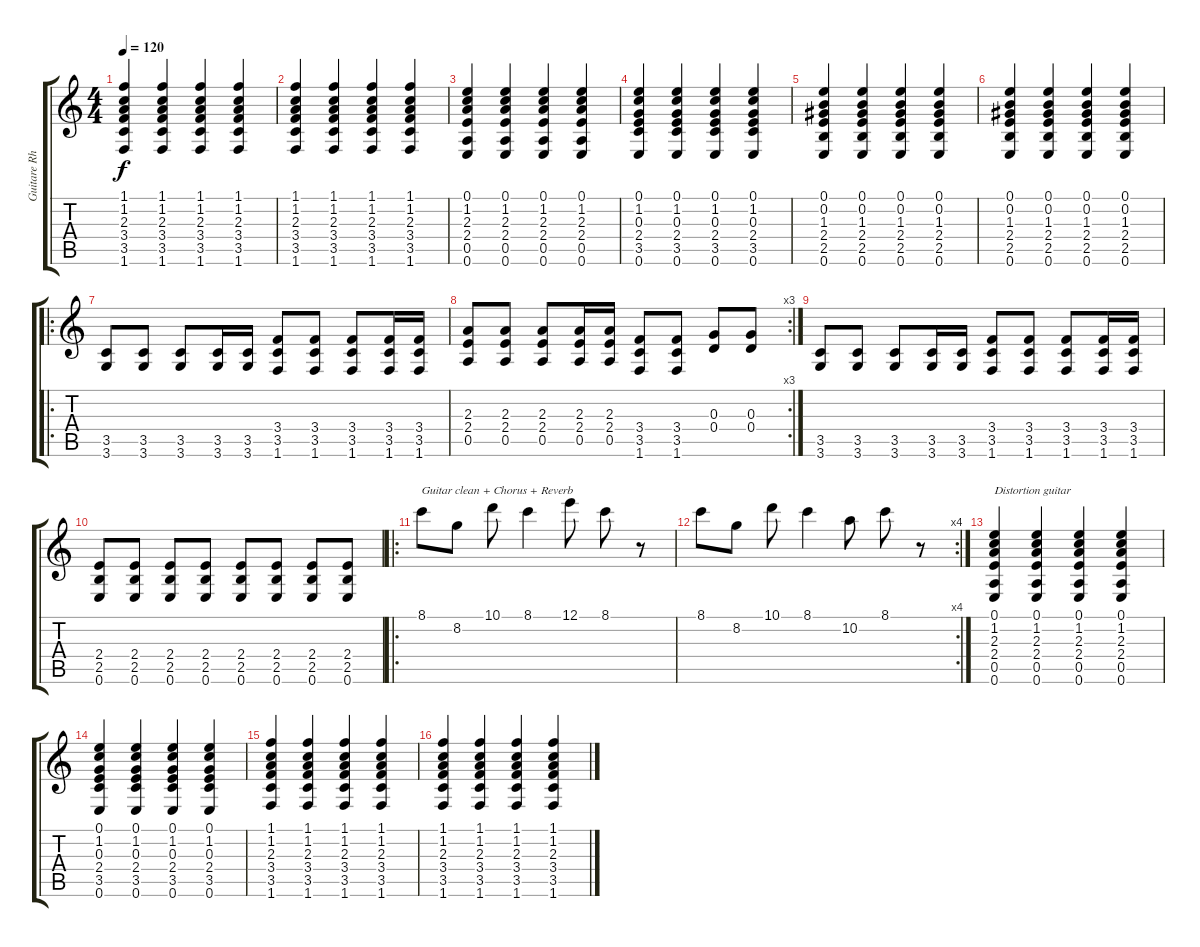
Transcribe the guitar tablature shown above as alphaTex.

\track ("Guitare Rhytmique" "Guitare Rh") {instrument distortionguitar}
\staff {score tabs}
\tuning (E4 B3 G3 D3 A2 E2) {hide}
\ts (4 4)
\tempo 120
\clef g2
\ks c
(1.1 1.2 2.3 3.4 3.5 1.6).4{dy f} (1.1 1.2 2.3 3.4 3.5 1.6).4 (1.1 1.2 2.3 3.4 3.5 1.6).4 (1.1 1.2 2.3 3.4 3.5 1.6).4 |
(1.1 1.2 2.3 3.4 3.5 1.6).4 (1.1 1.2 2.3 3.4 3.5 1.6).4 (1.1 1.2 2.3 3.4 3.5 1.6).4 (1.1 1.2 2.3 3.4 3.5 1.6).4 |
(0.1 1.2 2.3 2.4 0.5 0.6).4 (0.1 1.2 2.3 2.4 0.5 0.6).4 (0.1 1.2 2.3 2.4 0.5 0.6).4 (0.1 1.2 2.3 2.4 0.5 0.6).4 |
(0.1 1.2 0.3 2.4 3.5 0.6).4 (0.1 1.2 0.3 2.4 3.5 0.6).4 (0.1 1.2 0.3 2.4 3.5 0.6).4 (0.1 1.2 0.3 2.4 3.5 0.6).4 |
(0.1 0.2 1.3 2.4 2.5 0.6).4 (0.1 0.2 1.3 2.4 2.5 0.6).4 (0.1 0.2 1.3 2.4 2.5 0.6).4 (0.1 0.2 1.3 2.4 2.5 0.6).4 |
(0.1 0.2 1.3 2.4 2.5 0.6).4 (0.1 0.2 1.3 2.4 2.5 0.6).4 (0.1 0.2 1.3 2.4 2.5 0.6).4 (0.1 0.2 1.3 2.4 2.5 0.6).4 |
\ro
(3.5 3.6).8 (3.5 3.6).8 (3.5 3.6).8 (3.5 3.6).16 (3.5 3.6).16 (3.4 3.5 1.6).8 (3.4 3.5 1.6).8 (3.4 3.5 1.6).8 (3.4 3.5 1.6).16 (3.4 3.5 1.6).16 |
\rc 3
(2.3 2.4 0.5).8 (2.3 2.4 0.5).8 (2.3 2.4 0.5).8 (2.3 2.4 0.5).16 (2.3 2.4 0.5).16 (3.4 3.5 1.6).8 (3.4 3.5 1.6).8 (0.3 0.4).8 (0.3 0.4).8 |
(3.5 3.6).8 (3.5 3.6).8 (3.5 3.6).8 (3.5 3.6).16 (3.5 3.6).16 (3.4 3.5 1.6).8 (3.4 3.5 1.6).8 (3.4 3.5 1.6).8 (3.4 3.5 1.6).16 (3.4 3.5 1.6).16 |
(2.4 2.5 0.6).8 (2.4 2.5 0.6).8 (2.4 2.5 0.6).8 (2.4 2.5 0.6).8 (2.4 2.5 0.6).8 (2.4 2.5 0.6).8 (2.4 2.5 0.6).8 (2.4 2.5 0.6).8 |
\ro
8.1.8{txt "Guitar clean + Chorus + Reverb" volume 8 instrument electricguitarclean} 8.2.8 10.1.8 8.1.4 12.1.8 8.1.8 r.8 |
\rc 4
8.1.8 8.2.8 10.1.8 8.1.4 10.2.8 8.1.8 r.8 |
(0.1 1.2 2.3 2.4 0.5 0.6).4{txt "Distortion guitar" volume 10 instrument distortionguitar} (0.1 1.2 2.3 2.4 0.5 0.6).4 (0.1 1.2 2.3 2.4 0.5 0.6).4 (0.1 1.2 2.3 2.4 0.5 0.6).4 |
(0.1 1.2 0.3 2.4 3.5 0.6).4 (0.1 1.2 0.3 2.4 3.5 0.6).4 (0.1 1.2 0.3 2.4 3.5 0.6).4 (0.1 1.2 0.3 2.4 3.5 0.6).4 |
(1.1 1.2 2.3 3.4 3.5 1.6).4 (1.1 1.2 2.3 3.4 3.5 1.6).4 (1.1 1.2 2.3 3.4 3.5 1.6).4 (1.1 1.2 2.3 3.4 3.5 1.6).4 |
(1.1 1.2 2.3 3.4 3.5 1.6).4 (1.1 1.2 2.3 3.4 3.5 1.6).4 (1.1 1.2 2.3 3.4 3.5 1.6).4 (1.1 1.2 2.3 3.4 3.5 1.6).4
